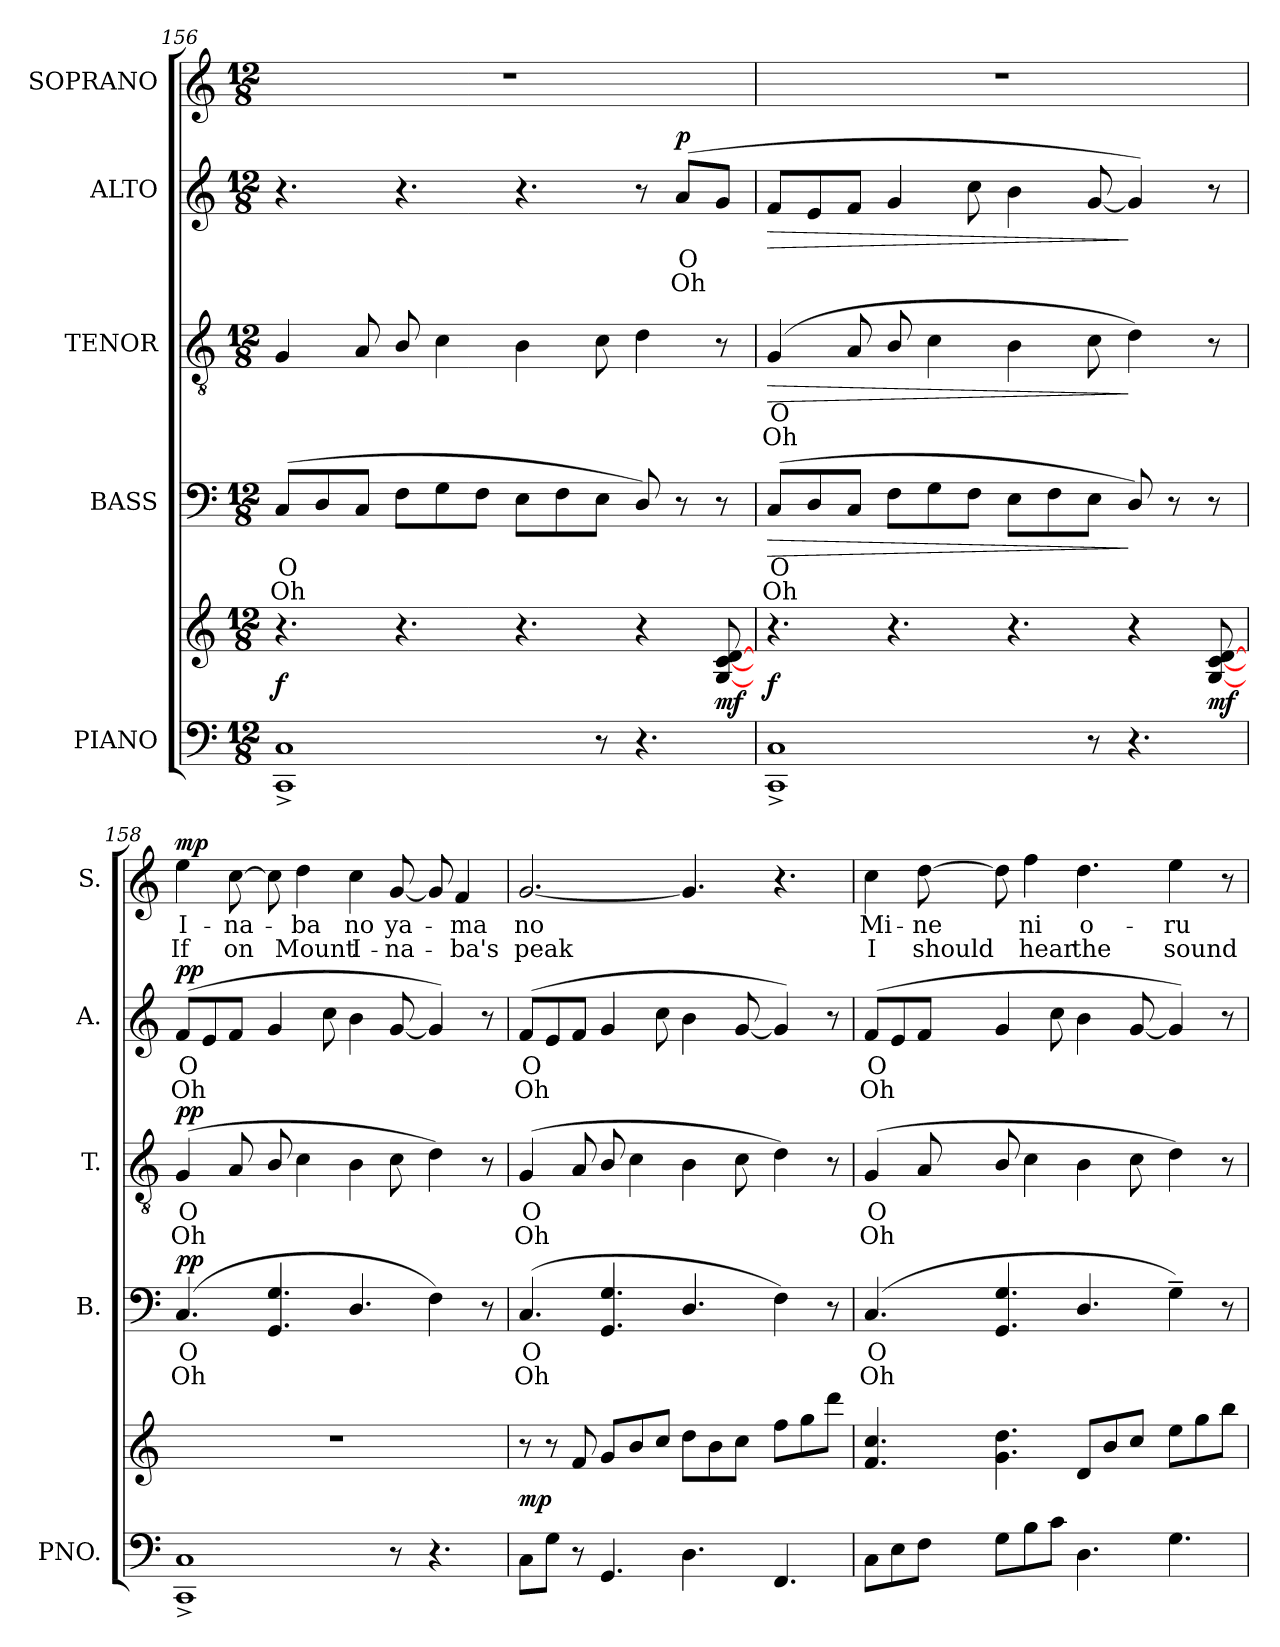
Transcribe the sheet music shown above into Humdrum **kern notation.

**kern	**kern	**dynam	**kern	**text	**text	**dynam	**kern	**text	**text	**dynam	**kern	**text	**text	**dynam	**kern	**text	**text	**dynam
*part5	*part5	*part5	*part4	*part4	*part4	*part4	*part3	*part3	*part3	*part3	*part2	*part2	*part2	*part2	*part1	*part1	*part1	*part1
*staff6	*staff5	*staff5/6	*staff4	*staff4	*staff4	*staff4	*staff3	*staff3	*staff3	*staff3	*staff2	*staff2	*staff2	*staff2	*staff1	*staff1	*staff1	*staff1
*I"PIANO	*	*	*I"BASS	*	*	*	*I"TENOR	*	*	*	*I"ALTO	*	*	*	*I"SOPRANO	*	*	*
*I'PNO.	*	*	*I'B.	*	*	*	*I'T.	*	*	*	*I'A.	*	*	*	*I'S.	*	*	*
!!LO:LB:g=z
*clefF4	*clefG2	*	*clefF4	*	*	*	*clefGv2	*	*	*	*clefG2	*	*	*	*clefG2	*	*	*
*	*	*	*	*	*	*	*ITrd7c12	*	*	*	*	*	*	*	*	*	*	*
*k[]	*k[]	*	*k[]	*	*	*	*k[]	*	*	*	*k[]	*	*	*	*k[]	*	*	*
*C:	*C:	*	*C:	*	*	*	*C:	*	*	*	*C:	*	*	*	*C:	*	*	*
*M12/8	*M12/8	*	*M12/8	*	*	*	*M12/8	*	*	*	*M12/8	*	*	*	*M12/8	*	*	*
=156	=156	=156	=156	=156	=156	=156	=156	=156	=156	=156	=156	=156	=156	=156	=156	=156	=156	=156
!	!	!	!	!LO:LY:b:color=#000000	!LO:LY:b:color=#000000	!	!	!	!	!	!	!	!	!	!LO:N:vis=1	!	!	!
1CCi^ 1Ci^	4.r	f	(8Ci/L	O	Oh	.	4GGi/	.	.	.	4.r	.	.	.	1.r	.	.	.
.	.	.	8Di/	.	.	.	.	.	.	.	.	.	.	.	.	.	.	.
.	.	.	8Ci/J	.	.	.	8AAi/	.	.	.	.	.	.	.	.	.	.	.
.	4.r	.	8Fi\L	.	.	.	8BBi/	.	.	.	4.r	.	.	.	.	.	.	.
.	.	.	8Gi\	.	.	.	4Ci\	.	.	.	.	.	.	.	.	.	.	.
.	.	.	8Fi\J	.	.	.	.	.	.	.	.	.	.	.	.	.	.	.
.	4.r	.	8Ei\L	.	.	.	4BBi\	.	.	.	4.r	.	.	.	.	.	.	.
.	.	.	8Fi\	.	.	.	.	.	.	.	.	.	.	.	.	.	.	.
8r	.	.	8Ei\J	.	.	.	8Ci\	.	.	.	.	.	.	.	.	.	.	.
4.r	4r	.	8Di/)	.	.	.	4Di\	.	.	.	8r	.	.	.	.	.	.	.
!	!	!	!	!	!	!	!	!	!	!	!	!LO:LY:b:color=#000000	!LO:LY:b:color=#000000	!	!	!	!	!
.	.	.	8r	.	.	.	.	.	.	.	(8ai/L	O	Oh	p	.	.	.	.
.	[8Gi/ [8ci [8di	mf	8r	.	.	.	8r	.	.	.	8gi/J	.	.	.	.	.	.	.
=157	=157	=157	=157	=157	=157	=157	=157	=157	=157	=157	=157	=157	=157	=157	=157	=157	=157	=157
!	!	!	!	!LO:LY:b:color=#000000	!LO:LY:b:color=#000000	!LO:HP:b	!	!	!	!	!	!	!	!	!	!	!	!
!	!	!	!	!	!	!	!	!LO:LY:b:color=#000000	!LO:LY:b:color=#000000	!LO:HP:b	!	!	!	!LO:HP:b	!LO:N:vis=1	!	!	!
1CCi^ 1Ci^	4.r	f	(8Ci/L	O	Oh	>	(4GGi/	O	Oh	>	8fi/L	.	.	>	1.r	.	.	.
.	.	.	8Di/	.	.	.	.	.	.	.	8ei/	.	.	.	.	.	.	.
.	.	.	8Ci/J	.	.	.	8AAi/	.	.	.	8fi/J	.	.	.	.	.	.	.
.	4.r	.	8Fi\L	.	.	.	8BBi/	.	.	.	4gi/	.	.	.	.	.	.	.
.	.	.	8Gi\	.	.	.	4Ci\	.	.	.	.	.	.	.	.	.	.	.
.	.	.	8Fi\J	.	.	.	.	.	.	.	8cci\	.	.	.	.	.	.	.
.	4.r	.	8Ei\L	.	.	.	4BBi\	.	.	.	4bi\	.	.	.	.	.	.	.
.	.	.	8Fi\	.	.	.	.	.	.	.	.	.	.	.	.	.	.	.
8r	.	.	8Ei\J	.	.	.	8Ci\	.	.	.	[8gi/	.	.	.	.	.	.	.
4.r	4r	.	8Di/)	.	.	]	4Di\)	.	.	]	4gi/])	.	.	]	.	.	.	.
.	.	.	8r	.	.	.	.	.	.	.	.	.	.	.	.	.	.	.
.	[8Gi/ [8ci [8di	mf	8r	.	.	.	8r	.	.	.	8r	.	.	.	.	.	.	.
!!LO:PB:g=z
=158	=158	=158	=158	=158	=158	=158	=158	=158	=158	=158	=158	=158	=158	=158	=158	=158	=158	=158
!	!LO:N:vis=1	!	!	!	!	!	!	!	!	!	!	!	!	!	!	!	!	!
!	!	!	!	!LO:LY:b:color=#000000	!LO:LY:b:color=#000000	!	!	!	!	!	!	!	!	!	!	!	!	!
!	!	!	!	!	!	!	!	!LO:LY:b:color=#000000	!LO:LY:b:color=#000000	!	!	!	!	!	!	!	!	!
!	!	!	!	!	!	!	!	!	!	!	!	!LO:LY:b:color=#000000	!LO:LY:b:color=#000000	!	!	!	!	!
!	!	!	!	!	!	!	!	!	!	!	!	!	!	!	!	!LO:LY:b:color=#000000	!LO:LY:b:color=#000000	!
1CCi^ 1Ci^	1.r	.	(4.Ci/	O	Oh	pp	(4GGi/	O	Oh	pp	(8fi/L	O	Oh	pp	4eei\	I-	If	mp
.	.	.	.	.	.	.	.	.	.	.	8ei/	.	.	.	.	.	.	.
!	!	!	!	!	!	!	!	!	!	!	!	!	!	!	!	!LO:LY:b:color=#000000	!LO:LY:b:color=#000000	!
.	.	.	.	.	.	.	8AAi/	.	.	.	8fi/J	.	.	.	[8cci\	-na-	on	.
.	.	.	4.GGi/ 4.Gi	.	.	.	8BBi/	.	.	.	4gi/	.	.	.	8cci\]	.	.	.
!	!	!	!	!	!	!	!	!	!	!	!	!	!	!	!	!LO:LY:b:color=#000000	!LO:LY:b:color=#000000	!
.	.	.	.	.	.	.	4Ci\	.	.	.	.	.	.	.	4ddi\	-ba	Mount	.
.	.	.	.	.	.	.	.	.	.	.	8cci\	.	.	.	.	.	.	.
!	!	!	!	!	!	!	!	!	!	!	!	!	!	!	!	!LO:LY:b:color=#000000	!LO:LY:b:color=#000000	!
.	.	.	4.Di/	.	.	.	4BBi\	.	.	.	4bi\	.	.	.	4cci\	no	I-	.
!	!	!	!	!	!	!	!	!	!	!	!	!	!	!	!	!LO:LY:b:color=#000000	!LO:LY:b:color=#000000	!
8r	.	.	.	.	.	.	8Ci\	.	.	.	[8gi/	.	.	.	[8gi/	ya-	-na-	.
4.r	.	.	4Fi\)	.	.	.	4Di\)	.	.	.	4gi/])	.	.	.	8gi/]	.	.	.
!	!	!	!	!	!	!	!	!	!	!	!	!	!	!	!	!LO:LY:b:color=#000000	!LO:LY:b:color=#000000	!
.	.	.	.	.	.	.	.	.	.	.	.	.	.	.	4fi/	-ma	-ba's	.
.	.	.	8r	.	.	.	8r	.	.	.	8r	.	.	.	.	.	.	.
=159	=159	=159	=159	=159	=159	=159	=159	=159	=159	=159	=159	=159	=159	=159	=159	=159	=159	=159
!	!	!	!	!LO:LY:b:color=#000000	!LO:LY:b:color=#000000	!	!	!	!	!	!	!	!	!	!	!	!	!
!	!	!	!	!	!	!	!	!LO:LY:b:color=#000000	!LO:LY:b:color=#000000	!	!	!	!	!	!	!	!	!
!	!	!	!	!	!	!	!	!	!	!	!	!LO:LY:b:color=#000000	!LO:LY:b:color=#000000	!	!	!	!	!
!	!	!	!	!	!	!	!	!	!	!	!	!	!	!	!	!LO:LY:b:color=#000000	!LO:LY:b:color=#000000	!
8Ci\L	8r	mp	(4.Ci/	O	Oh	.	(4GGi/	O	Oh	.	(8fi/L	O	Oh	.	[2.gi/	no	peak	.
8Gi\J	8r	.	.	.	.	.	.	.	.	.	8ei/	.	.	.	.	.	.	.
8r	8fi/	.	.	.	.	.	8AAi/	.	.	.	8fi/J	.	.	.	.	.	.	.
4.GGi/	8gi/L	.	4.GGi/ 4.Gi	.	.	.	8BBi/	.	.	.	4gi/	.	.	.	.	.	.	.
.	8bi/	.	.	.	.	.	4Ci\	.	.	.	.	.	.	.	.	.	.	.
.	8cci/J	.	.	.	.	.	.	.	.	.	8cci\	.	.	.	.	.	.	.
4.Di\	8ddi\L	.	4.Di/	.	.	.	4BBi\	.	.	.	4bi\	.	.	.	4.gi/]	.	.	.
.	8bi\	.	.	.	.	.	.	.	.	.	.	.	.	.	.	.	.	.
.	8cci\J	.	.	.	.	.	8Ci\	.	.	.	[8gi/	.	.	.	.	.	.	.
4.FFi/	8ffi\L	.	4Fi\)	.	.	.	4Di\)	.	.	.	4gi/])	.	.	.	4.r	.	.	.
.	8ggi\	.	.	.	.	.	.	.	.	.	.	.	.	.	.	.	.	.
.	8dddi\J	.	8r	.	.	.	8r	.	.	.	8r	.	.	.	.	.	.	.
!!LO:LB:g=z
=160	=160	=160	=160	=160	=160	=160	=160	=160	=160	=160	=160	=160	=160	=160	=160	=160	=160	=160
!	!	!	!	!LO:LY:b:color=#000000	!LO:LY:b:color=#000000	!	!	!	!	!	!	!	!	!	!	!	!	!
!	!	!	!	!	!	!	!	!LO:LY:b:color=#000000	!LO:LY:b:color=#000000	!	!	!	!	!	!	!	!	!
!	!	!	!	!	!	!	!	!	!	!	!	!LO:LY:b:color=#000000	!LO:LY:b:color=#000000	!	!	!	!	!
!	!	!	!	!	!	!	!	!	!	!	!	!	!	!	!	!LO:LY:b:color=#000000	!LO:LY:b:color=#000000	!
8Ci\L	4.fi/ 4.cci	.	(4.Ci/	O	Oh	.	(4GGi/	O	Oh	.	(8fi/L	O	Oh	.	4cci\	Mi-	I	.
8Ei\	.	.	.	.	.	.	.	.	.	.	8ei/	.	.	.	.	.	.	.
!	!	!	!	!	!	!	!	!	!	!	!	!	!	!	!	!LO:LY:b:color=#000000	!LO:LY:b:color=#000000	!
8Fi\J	.	.	.	.	.	.	8AAi/	.	.	.	8fi/J	.	.	.	[8ddi\	-ne	should	.
8Gi\L	4.gi\ 4.ddi	.	4.GGi/ 4.Gi	.	.	.	8BBi/	.	.	.	4gi/	.	.	.	8ddi\]	.	.	.
!	!	!	!	!	!	!	!	!	!	!	!	!	!	!	!	!LO:LY:b:color=#000000	!LO:LY:b:color=#000000	!
8Bi\	.	.	.	.	.	.	4Ci\	.	.	.	.	.	.	.	4ffi\	ni	hear	.
8ci\J	.	.	.	.	.	.	.	.	.	.	8cci\	.	.	.	.	.	.	.
!	!	!	!	!	!	!	!	!	!	!	!	!	!	!	!	!LO:LY:b:color=#000000	!LO:LY:b:color=#000000	!
4.Di\	8di/L	.	4.Di/	.	.	.	4BBi\	.	.	.	4bi\	.	.	.	4.ddi\	o-	the	.
.	8bi/	.	.	.	.	.	.	.	.	.	.	.	.	.	.	.	.	.
.	8cci/J	.	.	.	.	.	8Ci\	.	.	.	[8gi/	.	.	.	.	.	.	.
!	!	!	!	!	!	!	!	!	!	!	!	!	!	!	!	!LO:LY:b:color=#000000	!LO:LY:b:color=#000000	!
4.Gi\	8eei\L	.	4G~i\)	.	.	.	4Di\)	.	.	.	4gi/])	.	.	.	4eei\	-ru	sound	.
.	8ggi\	.	.	.	.	.	.	.	.	.	.	.	.	.	.	.	.	.
.	8bbi\J	.	8r	.	.	.	8r	.	.	.	8r	.	.	.	8r	.	.	.
=	=	=	=	=	=	=	=	=	=	=	=	=	=	=	=	=	=	=
*-	*-	*-	*-	*-	*-	*-	*-	*-	*-	*-	*-	*-	*-	*-	*-	*-	*-	*-
